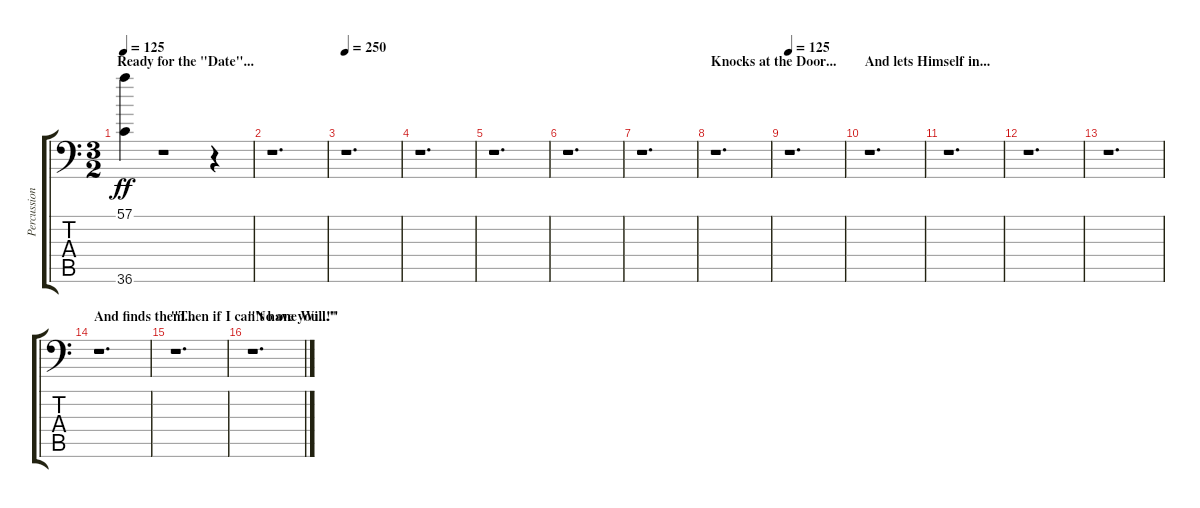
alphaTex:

\track ("Percussion" "Percussion") {instrument acousticgrandpiano}
\staff {score tabs}
\tuning (C-1 C-1 C-1 C-1 C-1 C-1) {hide}
\ts (3 2)
\section ("" "Ready for the \"Date\"...")
\tempo 125
\clef f4
\ks c
(57.1 36.6).4{dy ff} r.1 r.4 |
r.1{d} |
\tempo 250
r.1{d} |
r.1{d} |
r.1{d} |
r.1{d} |
r.1{d} |
\section ("" "Knocks at the Door...")
r.1{d} |
\tempo 125
r.1{d} |
\section ("" "And lets Himself in...")
r.1{d} |
r.1{d} |
r.1{d} |
r.1{d} |
\section ("" "And finds them...")
r.1{d} |
\section ("" "\"Then if I can't have you...\"")
r.1{d} |
\section ("" "\"No one Will!\"")
r.1{d}
